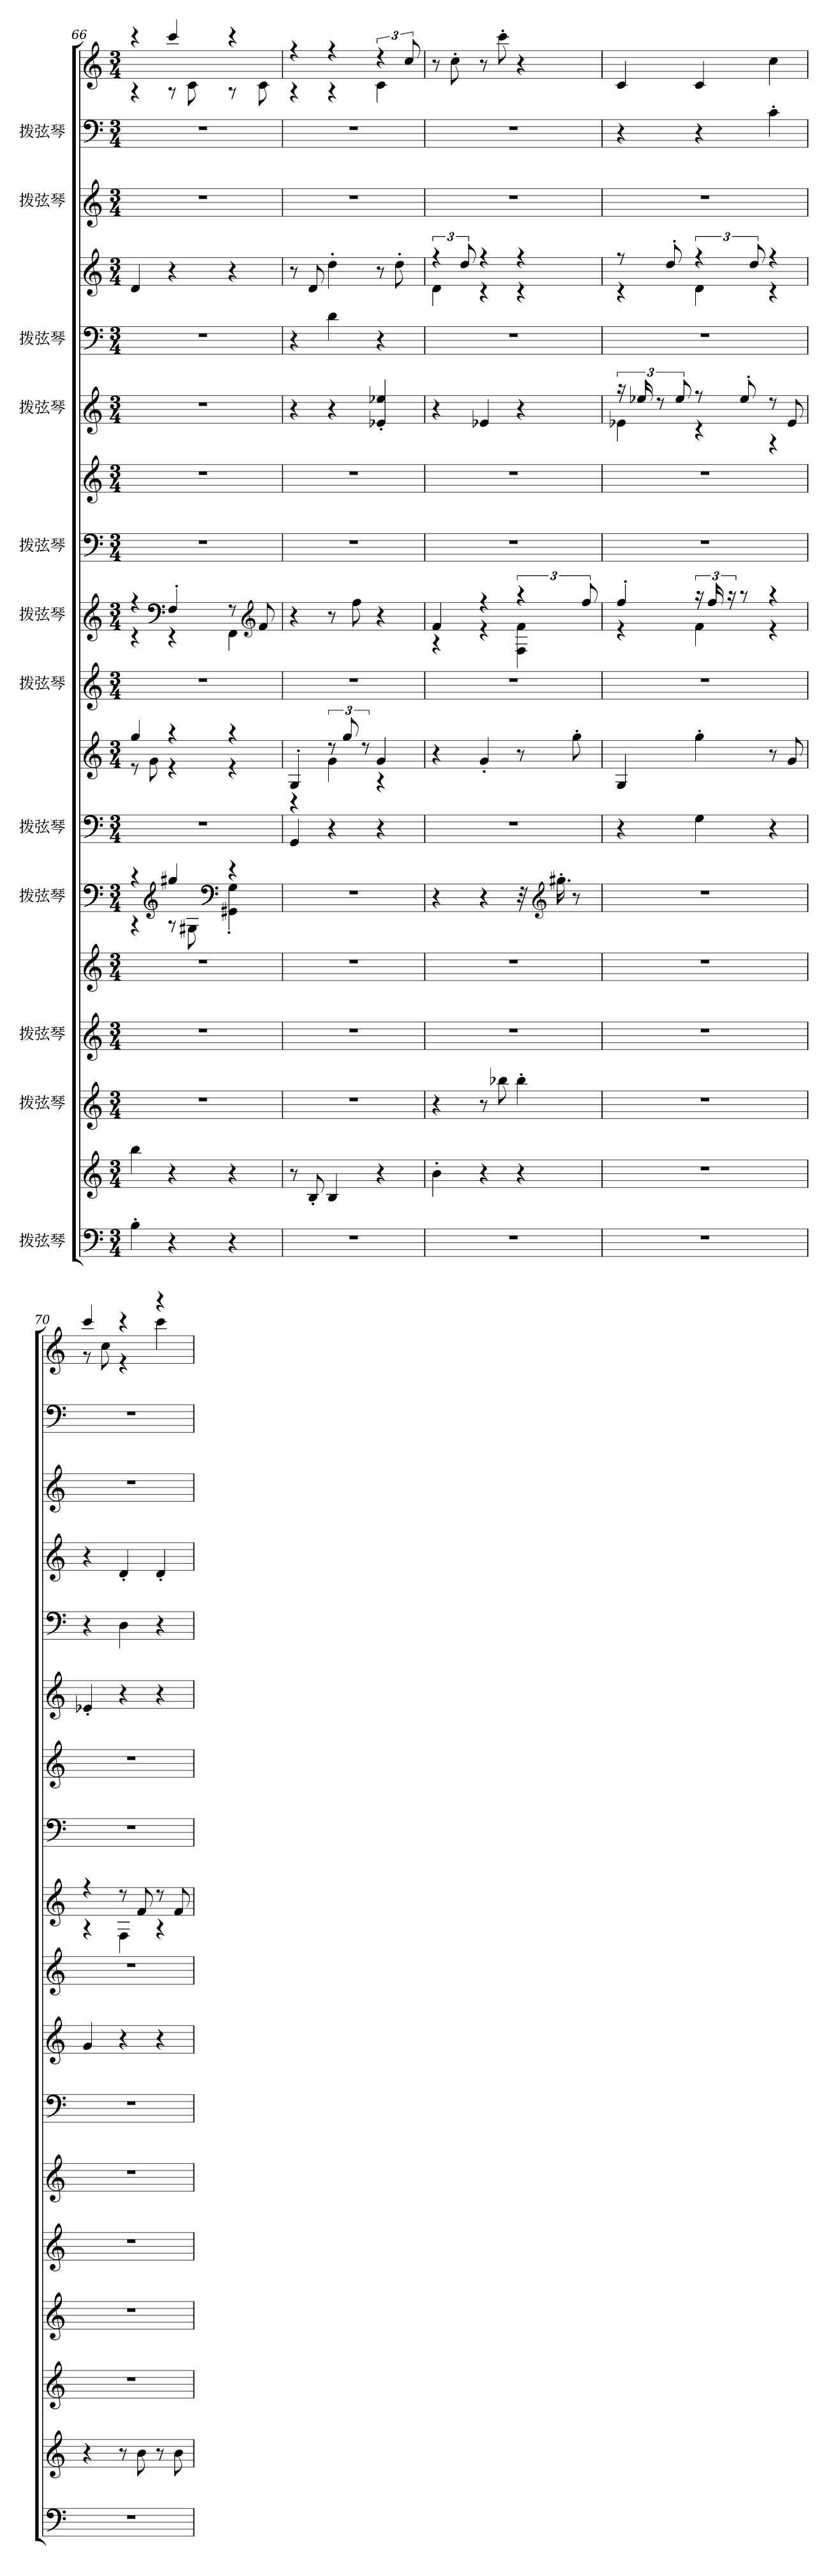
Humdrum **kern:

**kern	**kern	**kern	**kern	**kern	**kern	**kern	**kern	**kern	**kern	**kern	**kern	**kern	**kern	**kern	**kern	**kern	**kern
*part12	*part12	*part11	*part10	*part10	*part9	*part8	*part8	*part7	*part6	*part5	*part5	*part4	*part3	*part3	*part2	*part1	*part1
*staff18	*staff17	*staff16	*staff15	*staff14	*staff13	*staff12	*staff11	*staff10	*staff9	*staff8	*staff7	*staff6	*staff5	*staff4	*staff3	*staff2	*staff1
*I"拨弦琴	*	*I"拨弦琴	*I"拨弦琴	*	*I"拨弦琴	*I"拨弦琴	*	*I"拨弦琴	*I"拨弦琴	*I"拨弦琴	*	*I"拨弦琴	*I"拨弦琴	*	*I"拨弦琴	*I"拨弦琴	*
*clefF4	*clefG2	*clefG2	*clefG2	*clefG2	*clefF4	*clefF4	*clefG2	*clefG2	*clefG2	*clefF4	*clefG2	*clefG2	*clefF4	*clefG2	*clefG2	*clefF4	*clefG2
*k[]	*k[]	*k[]	*k[]	*k[]	*k[]	*k[]	*k[]	*k[]	*k[]	*k[]	*k[]	*k[]	*k[]	*k[]	*k[]	*k[]	*k[]
*M3/4	*M3/4	*M3/4	*M3/4	*M3/4	*M3/4	*M3/4	*M3/4	*M3/4	*M3/4	*M3/4	*M3/4	*M3/4	*M3/4	*M3/4	*M3/4	*M3/4	*M3/4
=66	=66	=66	=66	=66	=66	=66	=66	=66	=66	=66	=66	=66	=66	=66	=66	=66	=66
*	*	*	*	*	*^	*	*^	*	*^	*	*	*	*	*	*	*	*^
4B'\	4bb\	2.r	2.r	2.r	4r	4r	2.r	4gg/	8r	2.r	4r	4r	2.r	2.r	2.r	2.r	4d/	2.r	2.r	4r	4r
.	.	.	.	.	.	.	.	.	8g\	.	.	.	.	.	.	.	.	.	.	.	.
*	*	*	*	*	*clefG2	*	*	*	*	*	*clefF4	*	*	*	*	*	*	*	*	*	*
4r	4r	.	.	.	4gg#X/	8r	.	4r	4r	.	4F'/	4r	.	.	.	.	4r	.	.	4ccc/	8r
.	.	.	.	.	.	8G#X\	.	.	.	.	.	.	.	.	.	.	.	.	.	.	8c\
*	*	*	*	*	*clefF4	*	*	*	*	*	*	*	*	*	*	*	*	*	*	*	*
4r	4r	.	.	.	4r	4GG#X\' 4G#\'	.	4r	4r	.	8r	4FF\	.	.	.	.	4r	.	.	4r	8r
*	*	*	*	*	*	*	*	*	*	*	*clefG2	*	*	*	*	*	*	*	*	*	*
.	.	.	.	.	.	.	.	.	.	.	8f/	.	.	.	.	.	.	.	.	.	8c\
*	*	*	*	*	*v	*v	*	*	*	*	*v	*v	*	*	*	*	*	*	*	*	*
!!LO:PB:g=z	!!
=67	=67	=67	=67	=67	=67	=67	=67	=67	=67	=67	=67	=67	=67	=67	=67	=67	=67	=67	=67
2.r	8r	2.r	2.r	2.r	2.r	4GG/	4G'/	4r	2.r	4r	2.r	2.r	4r	4r	8r	2.r	2.r	4r	4r
.	8B'/	.	.	.	.	.	.	.	.	.	.	.	.	.	8d/	.	.	.	.
.	4B/	.	.	.	.	4r	12r	4g\	.	8r	.	.	4r	4d\	4dd'\	.	.	4r	4r
.	.	.	.	.	.	.	12gg/	.	.	.	.	.	.	.	.	.	.	.	.
.	.	.	.	.	.	.	.	.	.	8ff\	.	.	.	.	.	.	.	.	.
.	.	.	.	.	.	.	12r	.	.	.	.	.	.	.	.	.	.	.	.
.	4r	.	.	.	.	4r	4g/	4r	.	4r	.	.	4e-X/' 4ee-X/'	4r	8r	.	.	6r	4c\
.	.	.	.	.	.	.	.	.	.	.	.	.	.	.	8dd'\	.	.	.	.
.	.	.	.	.	.	.	.	.	.	.	.	.	.	.	.	.	.	12cc/	.
*	*	*	*	*	*	*	*v	*v	*	*	*	*	*	*	*	*	*	*v	*v
=68	=68	=68	=68	=68	=68	=68	=68	=68	=68	=68	=68	=68	=68	=68	=68	=68	=68
*	*	*	*	*	*	*	*	*	*^	*	*	*	*	*^	*	*	*
2.r	4b'\	4r	2.r	2.r	4r	2.r	4r	2.r	4f/	4r	2.r	2.r	4r	2.r	6r	4d\	2.r	2.r	8r
.	.	.	.	.	.	.	.	.	.	.	.	.	.	.	.	.	.	.	8cc'\
.	.	.	.	.	.	.	.	.	.	.	.	.	.	.	12dd/	.	.	.	.
.	4r	8r	.	.	4r	.	4g'/	.	4r	4r	.	.	4e-X/	.	4r	4r	.	.	8r
.	.	8bb-X\	.	.	.	.	.	.	.	.	.	.	.	.	.	.	.	.	8ccc'\
.	4r	4bb-'\	.	.	32r	.	8r	.	6r	4F\ 4f\	.	.	4r	.	4r	4r	.	.	4r
*	*	*	*	*	*clefG2	*	*	*	*	*	*	*	*	*	*	*	*	*	*
.	.	.	.	.	16.gg#X'\	.	.	.	.	.	.	.	.	.	.	.	.	.	.
.	.	.	.	.	8r	.	8gg'\	.	.	.	.	.	.	.	.	.	.	.	.
.	.	.	.	.	.	.	.	.	12ff/	.	.	.	.	.	.	.	.	.	.
=69	=69	=69	=69	=69	=69	=69	=69	=69	=69	=69	=69	=69	=69	=69	=69	=69	=69	=69	=69
*	*	*	*	*	*	*	*	*	*	*	*	*	*^	*	*	*	*	*	*
2.r	2.r	2.r	2.r	2.r	2.r	4r	4G/	2.r	4ff'/	4r	2.r	2.r	24r	4e-X\	2.r	8r	4r	2.r	4r	4c/
.	.	.	.	.	.	.	.	.	.	.	.	.	24ee-X/	.	.	.	.	.	.	.
.	.	.	.	.	.	.	.	.	.	.	.	.	12r	.	.	.	.	.	.	.
.	.	.	.	.	.	.	.	.	.	.	.	.	.	.	.	8dd'/	.	.	.	.
.	.	.	.	.	.	.	.	.	.	.	.	.	12ee-/	.	.	.	.	.	.	.
.	.	.	.	.	.	4G\	4gg'\	.	24r	4f\	.	.	8r	4r	.	6r	4d\	.	4r	4c/
.	.	.	.	.	.	.	.	.	24ff/	.	.	.	.	.	.	.	.	.	.	.
.	.	.	.	.	.	.	.	.	24r	.	.	.	.	.	.	.	.	.	.	.
.	.	.	.	.	.	.	.	.	8r	.	.	.	8ee-'/	.	.	.	.	.	.	.
.	.	.	.	.	.	.	.	.	.	.	.	.	.	.	.	12dd/	.	.	.	.
.	.	.	.	.	.	4r	8r	.	4r	4r	.	.	8r	4r	.	4r	4r	.	4c'\	4cc\
.	.	.	.	.	.	.	8g/	.	.	.	.	.	8e-/	.	.	.	.	.	.	.
*	*	*	*	*	*	*	*	*	*	*	*	*	*v	*v	*	*v	*v	*	*	*
=70	=70	=70	=70	=70	=70	=70	=70	=70	=70	=70	=70	=70	=70	=70	=70	=70	=70	=70
*	*	*	*	*	*	*	*	*	*	*	*	*	*	*	*	*	*	*^
2.r	4r	2.r	2.r	2.r	2.r	2.r	4g/	2.r	4r	4r	2.r	2.r	4e-X'/	4r	4r	2.r	2.r	4ccc/	8r
.	.	.	.	.	.	.	.	.	.	.	.	.	.	.	.	.	.	.	8cc\
.	8r	.	.	.	.	.	4r	.	8r	4F\	.	.	4r	4D\	4d'/	.	.	4r	4r
.	8b\	.	.	.	.	.	.	.	8f/	.	.	.	.	.	.	.	.	.	.
.	8r	.	.	.	.	.	4r	.	8r	4r	.	.	4r	4r	4d'/	.	.	4r	4ccc\
.	8b\	.	.	.	.	.	.	.	8f/	.	.	.	.	.	.	.	.	.	.
*	*	*	*	*	*	*	*	*	*v	*v	*	*	*	*	*	*	*	*v	*v
=	=	=	=	=	=	=	=	=	=	=	=	=	=	=	=	=	=
*-	*-	*-	*-	*-	*-	*-	*-	*-	*-	*-	*-	*-	*-	*-	*-	*-	*-
